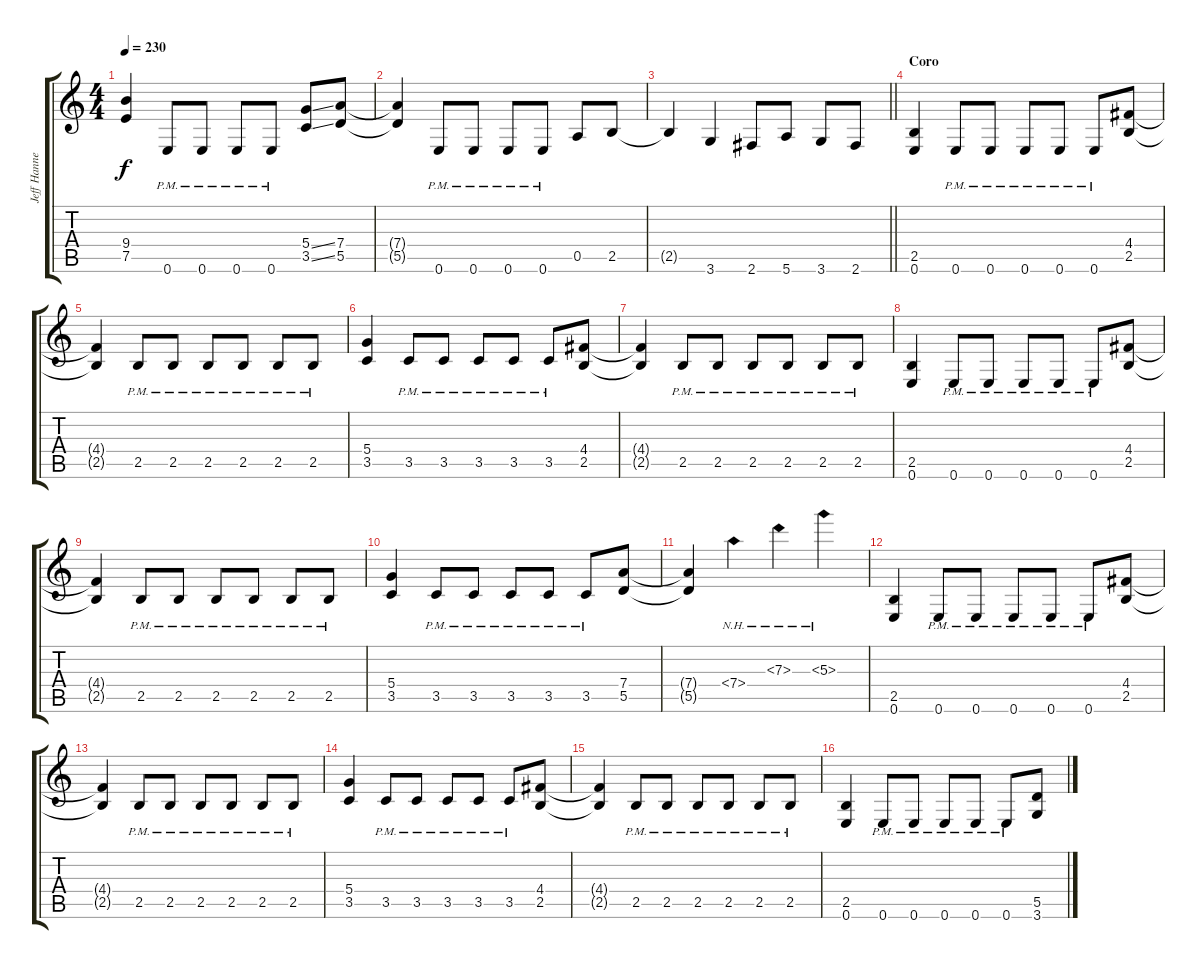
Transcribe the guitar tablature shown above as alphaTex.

\track ("Jeff Hanneman" "Jeff Hanne") {instrument overdrivenguitar}
\staff {score tabs}
\tuning (E4 B3 G3 D3 A2 E2) {hide}
\ts (4 4)
\tempo 230
\clef g2
\ks c
(9.4{t} 7.5{t}).4{dy f} 0.6{pm}.8 0.6{pm}.8 0.6{pm}.8 0.6{pm}.8 (5.4{ss} 3.5{ss}).8 (7.4 5.5).8 |
(7.4{t} 5.5{t}).4 0.6{pm}.8 0.6{pm}.8 0.6{pm}.8 0.6{pm}.8 0.5.8 2.5.8 |
\barLineRight lightlight
2.5{t}.4 3.6.4 2.6.8 5.6.8 3.6.8 2.6.8 |
\section ("" "Coro")
(2.5 0.6).4 0.6{pm}.8 0.6{pm}.8 0.6{pm}.8 0.6{pm}.8 0.6{pm}.8 (4.4 2.5).8 |
(4.4{t} 2.5{t}).4 2.5{pm}.8 2.5{pm}.8 2.5{pm}.8 2.5{pm}.8 2.5{pm}.8 2.5{pm}.8 |
(5.4 3.5).4 3.5{pm}.8 3.5{pm}.8 3.5{pm}.8 3.5{pm}.8 3.5{pm}.8 (4.4 2.5).8 |
(4.4{t} 2.5{t}).4 2.5{pm}.8 2.5{pm}.8 2.5{pm}.8 2.5{pm}.8 2.5{pm}.8 2.5{pm}.8 |
(2.5 0.6).4 0.6{pm}.8 0.6{pm}.8 0.6{pm}.8 0.6{pm}.8 0.6{pm}.8 (4.4 2.5).8 |
(4.4{t} 2.5{t}).4 2.5{pm}.8 2.5{pm}.8 2.5{pm}.8 2.5{pm}.8 2.5{pm}.8 2.5{pm}.8 |
(5.4 3.5).4 3.5{pm}.8 3.5{pm}.8 3.5{pm}.8 3.5{pm}.8 3.5{pm}.8 (7.4 5.5).8 |
(7.4{t} 5.5{t}).4 7.4{nh}.4 7.3{nh}.4 5.3{nh}.4 |
(2.5 0.6).4 0.6{pm}.8 0.6{pm}.8 0.6{pm}.8 0.6{pm}.8 0.6{pm}.8 (4.4 2.5).8 |
(4.4{t} 2.5{t}).4 2.5{pm}.8 2.5{pm}.8 2.5{pm}.8 2.5{pm}.8 2.5{pm}.8 2.5{pm}.8 |
(5.4 3.5).4 3.5{pm}.8 3.5{pm}.8 3.5{pm}.8 3.5{pm}.8 3.5{pm}.8 (4.4 2.5).8 |
(4.4{t} 2.5{t}).4 2.5{pm}.8 2.5{pm}.8 2.5{pm}.8 2.5{pm}.8 2.5{pm}.8 2.5{pm}.8 |
(2.5 0.6).4 0.6{pm}.8 0.6{pm}.8 0.6{pm}.8 0.6{pm}.8 0.6{pm}.8 (5.5 3.6).8
